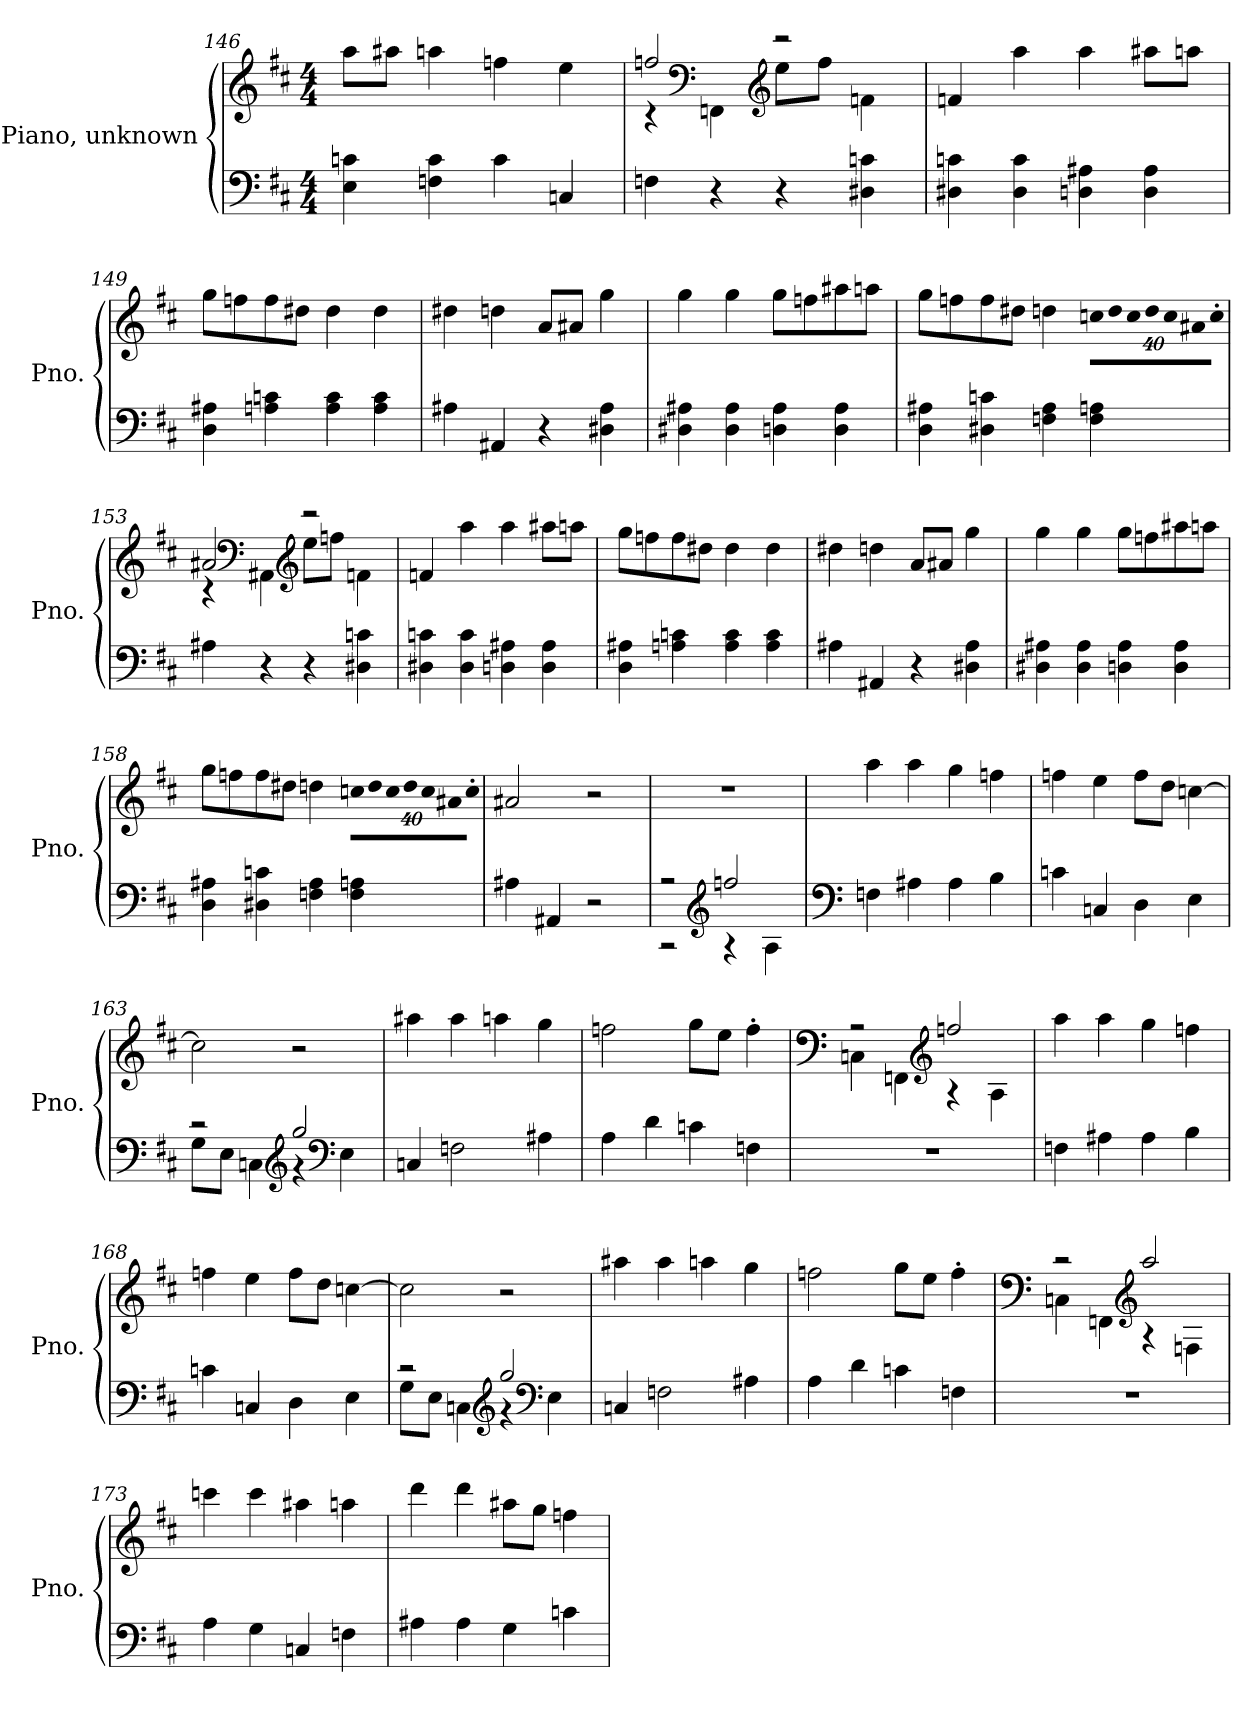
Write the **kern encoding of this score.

**kern	**kern
*part1	*part1
*staff2	*staff1
*I"Piano, unknown	*
*I'Pno.	*
*clefF4	*clefG2
*k[f#c#]	*k[f#c#]
*M4/4	*M4/4
=146	=146
4E\ 4cn\	8aa\L
.	8aa#X\J
4Fn\ 4c\	4aan\
4c\	4ffn\
4Cn/	4ee\
=147	=147
*	*^
4Fn\	2ffn/	4r
*	*clefF4	*
4r	.	4FFn\
*	*clefG2	*
4r	2r	8ee\L
.	.	8ff\J
4D#X\ 4cn\	.	4fn\
*	*v	*v
!!LO:LB:g=z
=148	=148
4D#X\ 4cn\	4fn/
4D#\ 4c\	4aa\
4Dn\ 4A#X\	4aa\
4D\ 4A#\	8aa#X\L
.	8aan\J
=149	=149
4D\ 4A#X\	8gg\L
.	8ffn\
4An\ 4cn\	8ff\
.	8dd#X\J
4A\ 4c\	4dd#\
4A\ 4c\	4dd#\
=150	=150
4A#X\	4dd#X\
4AA#X/	4ddn\
4r	8a/L
.	8a#X/J
4D#X\ 4A#\	4gg\
=151	=151
4D#X\ 4A#X\	4gg\
4D#\ 4A#\	4gg\
4Dn\ 4A#\	8gg\L
.	8ffn\
4D\ 4A#\	8aa#X\
.	8aan\J
!!LO:PB:g=z
=152	=152
4D\ 4A#X\	8gg\L
.	8ffn\
4D#X\ 4cn\	8ff\
.	8dd#X\J
4Fn\ 4A#\	4ddn\
*	*Xbrackettup
!	!LO:N:vis=32
4F\ 4An\	640%23ccn\LLL
!	!LO:N:vis=32
.	640%23dd\
!	!LO:N:vis=32
.	640%23cc\
!	!LO:N:vis=32
.	640%23dd\
!	!LO:N:vis=32
.	640%23cc\
!	!LO:N:vis=32
.	640%23a#X\
!	!LO:N:vis=32
.	640%23cc'\JJJ
640ryy	.
=153	=153
*	*^
4A#X\	2a#X/	4r
*	*clefF4	*
4r	.	4AA#X\
*	*clefG2	*
4r	2r	8ee\L
.	.	8ffn\J
4D#X\ 4cn\	.	4fn\
*	*v	*v
=154	=154
4D#X\ 4cn\	4fn/
4D#\ 4c\	4aa\
4Dn\ 4A#X\	4aa\
4D\ 4A#\	8aa#X\L
.	8aan\J
!!LO:LB:g=z
=155	=155
4D\ 4A#X\	8gg\L
.	8ffn\
4An\ 4cn\	8ff\
.	8dd#X\J
4A\ 4c\	4dd#\
4A\ 4c\	4dd#\
=156	=156
4A#X\	4dd#X\
4AA#X/	4ddn\
4r	8a/L
.	8a#X/J
4D#X\ 4A#\	4gg\
=157	=157
4D#X\ 4A#X\	4gg\
4D#\ 4A#\	4gg\
4Dn\ 4A#\	8gg\L
.	8ffn\
4D\ 4A#\	8aa#X\
.	8aan\J
=158	=158
4D\ 4A#X\	8gg\L
.	8ffn\
4D#X\ 4cn\	8ff\
.	8dd#X\J
4Fn\ 4A#\	4ddn\
!	!LO:N:vis=32
4F\ 4An\	640%23ccn\LLL
!	!LO:N:vis=32
.	640%23dd\
!	!LO:N:vis=32
.	640%23cc\
!	!LO:N:vis=32
.	640%23dd\
!	!LO:N:vis=32
.	640%23cc\
!	!LO:N:vis=32
.	640%23a#X\
!	!LO:N:vis=32
.	640%23cc'\JJJ
640ryy	.
!!LO:LB:g=z
=159	=159
4A#X\	2a#X/
4AA#X/	.
2r	2r
=160	=160
*^	*
2r	2r	1r
*clefG2	*	*
2ffn/	4r	.
.	4A\	.
*v	*v	*
=161	=161
*clefF4	*
4Fn\	4aa\
4A#X\	4aa\
4A#\	4gg\
4B\	4ffn\
=162	=162
4cn\	4ffn\
4Cn/	4ee\
4D\	8ff\L
.	8dd\J
4E\	[4ccn\
=163	=163
*^	*
2r	8G\L	2cc\]
.	8E\J	.
.	4Cn\	.
*clefG2	*	*
2gg/	4r	2r
*clefF4	*	*
.	4E\	.
*v	*v	*
=164	=164
4Cn/	4aa#X\
2Fn\	4aa#\
.	4aan\
4A#X\	4gg\
!!LO:LB:g=z
=165	=165
4A\	2ffn\
4d\	.
4cn\	8gg\L
.	8ee\J
4Fn\	4ff'\
=166	=166
*	*clefF4
*	*^
1r	2r	4Cn\
.	.	4FFn\
*	*clefG2	*
.	2ffn/	4r
.	.	4A\
*	*v	*v
=167	=167
4Fn\	4aa\
4A#X\	4aa\
4A#\	4gg\
4B\	4ffn\
=168	=168
4cn\	4ffn\
4Cn/	4ee\
4D\	8ff\L
.	8dd\J
4E\	[4ccn\
=169	=169
*^	*
2r	8G\L	2cc\]
.	8E\J	.
.	4Cn\	.
*clefG2	*	*
2gg/	4r	2r
*clefF4	*	*
.	4E\	.
*v	*v	*
!!LO:LB:g=z
=170	=170
4Cn/	4aa#X\
2Fn\	4aa#\
.	4aan\
4A#X\	4gg\
=171	=171
4A\	2ffn\
4d\	.
4cn\	8gg\L
.	8ee\J
4Fn\	4ff'\
=172	=172
*	*clefF4
*	*^
1r	2r	4Cn\
.	.	4FFn\
*	*clefG2	*
.	2aa/	4r
.	.	4Fn\
*	*v	*v
=173	=173
4A\	4cccn\
4G\	4ccc\
4Cn/	4aa#X\
4Fn\	4aan\
=174	=174
4A#X\	4ddd\
4A#\	4ddd\
4G\	8aa#X\L
.	8gg\J
4cn\	4ffn\
=	=
*-	*-
